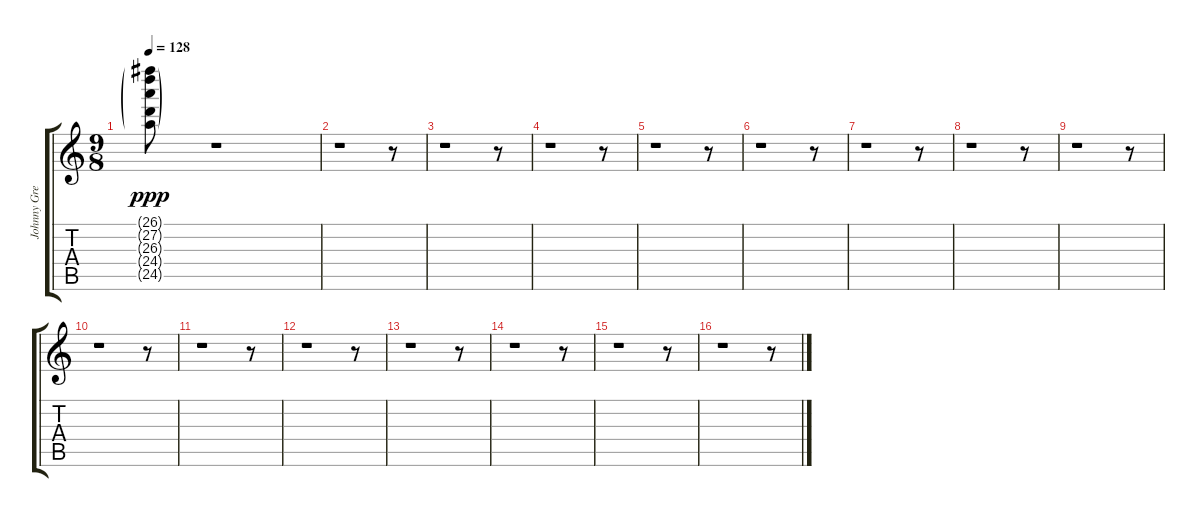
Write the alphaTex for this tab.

\track ("Johnny Greenwood - Guitar" "Johnny Gre") {instrument distortionguitar}
\staff {score tabs}
\tuning (E4 B3 G3 D3 A2 E2) {hide}
\ts (9 8)
\tempo 128
\clef g2
\ks c
(26.1{g} 27.2{g} 26.3{g} 24.4{g} 24.5{g}).8{dy ppp} r.1 |
r.1 r.8 |
r.1 r.8 |
r.1 r.8 |
r.1 r.8 |
r.1 r.8 |
r.1 r.8 |
r.1 r.8 |
r.1 r.8 |
r.1 r.8 |
r.1 r.8 |
r.1 r.8 |
r.1 r.8 |
r.1 r.8 |
r.1 r.8 |
r.1 r.8
